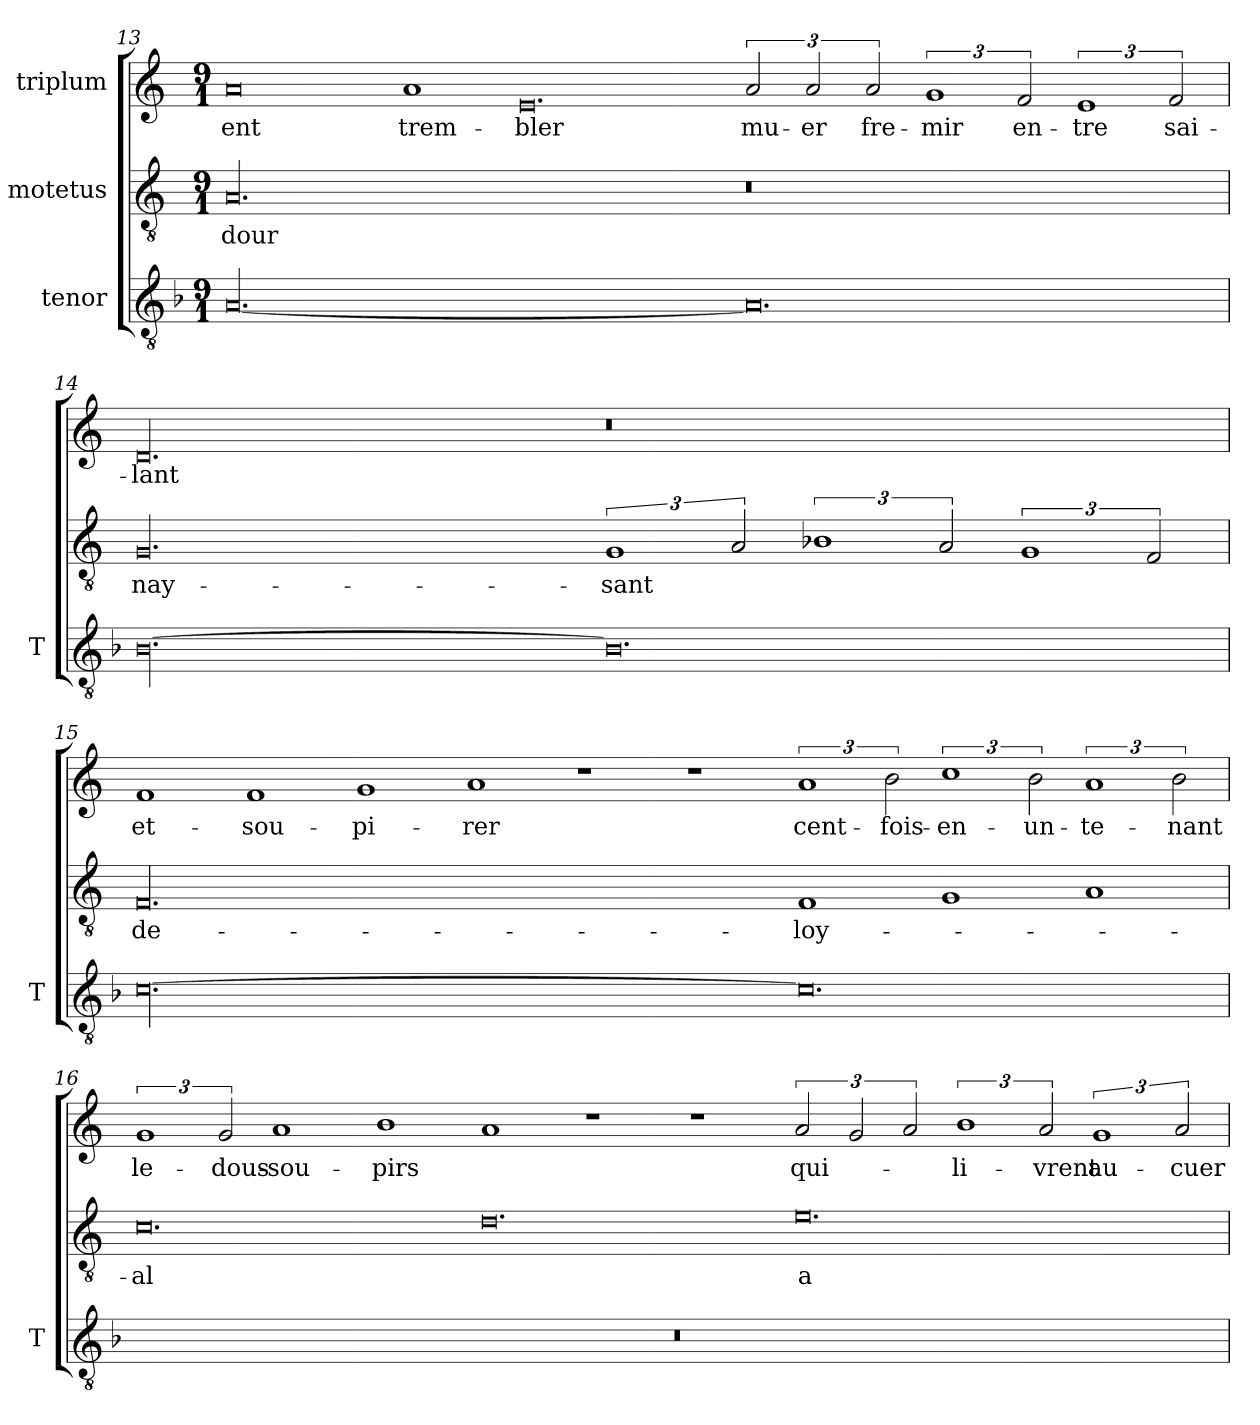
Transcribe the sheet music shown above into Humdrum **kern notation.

**kern	**kern	**text	**kern	**text
*part3	*part2	*part2	*part1	*part1
*staff3	*staff2	*staff2	*staff1	*staff1
*I"tenor	*I"motetus	*	*I"triplum	*
*I'T	*	*	*	*
*clefGv2	*clefGv2	*	*clefG2	*
*k[b-]	*k[]	*	*k[]	*
*F:	*C:	*	*C:	*
*M9/1	*M9/1	*	*M9/1	*
=13	=13	=13	=13	=13
[00.A/	00.A/	-dour	0a/	-ent
.	.	.	1a/	trem-
.	.	.	0.e/	-bler
0.A/]	0.r	.	3a/	mu-
.	.	.	3a/	-er
.	.	.	3a/	fre-
.	.	.	3%2g/	-mir
.	.	.	3f/	en-
.	.	.	3%2e/	-tre
.	.	.	3f/	sai-
!!LO:LB:g=z
=14	=14	=14	=14	=14
[00.B-\	00.G/	nay-	00.d/	-lant
0.B-\]	3%2G/	-sant	0.r	.
.	3A/	.	.	.
.	3%2B-X\	.	.	.
.	3A/	.	.	.
.	3%2G/	.	.	.
.	3F/	.	.	.
=15	=15	=15	=15	=15
[00.c\	00.F/	de-	1f/	et-
.	.	.	1f/	sou-
.	.	.	1g/	-pi-
.	.	.	1a/	-rer
.	.	.	1r	.
.	.	.	1r	.
0.c\]	1F/	loy-	3%2a/	cent-
.	.	.	3b\	fois-
.	1G/	.	3%2cc\	en-
.	.	.	3b\	un-
.	1A/	.	3%2a/	te-
.	.	.	3b\	-nant
!!LO:LB:g=z
=16	=16	=16	=16	=16
1%9r	0.c\	-al	3%2g/	le-
.	.	.	3g/	dous-
.	.	.	1a/	sou-
.	.	.	1b\	-pirs
.	0.d\	.	1a/	.
.	.	.	1r	.
.	.	.	1r	.
.	0.e\	a-	3a/	qui-
.	.	.	3g/	.
.	.	.	3a/	.
.	.	.	3%2b\	li-
.	.	.	3a/	-vrent
.	.	.	3%2g/	au-
.	.	.	3a/	cuer-
=	=	=	=	=
*-	*-	*-	*-	*-
